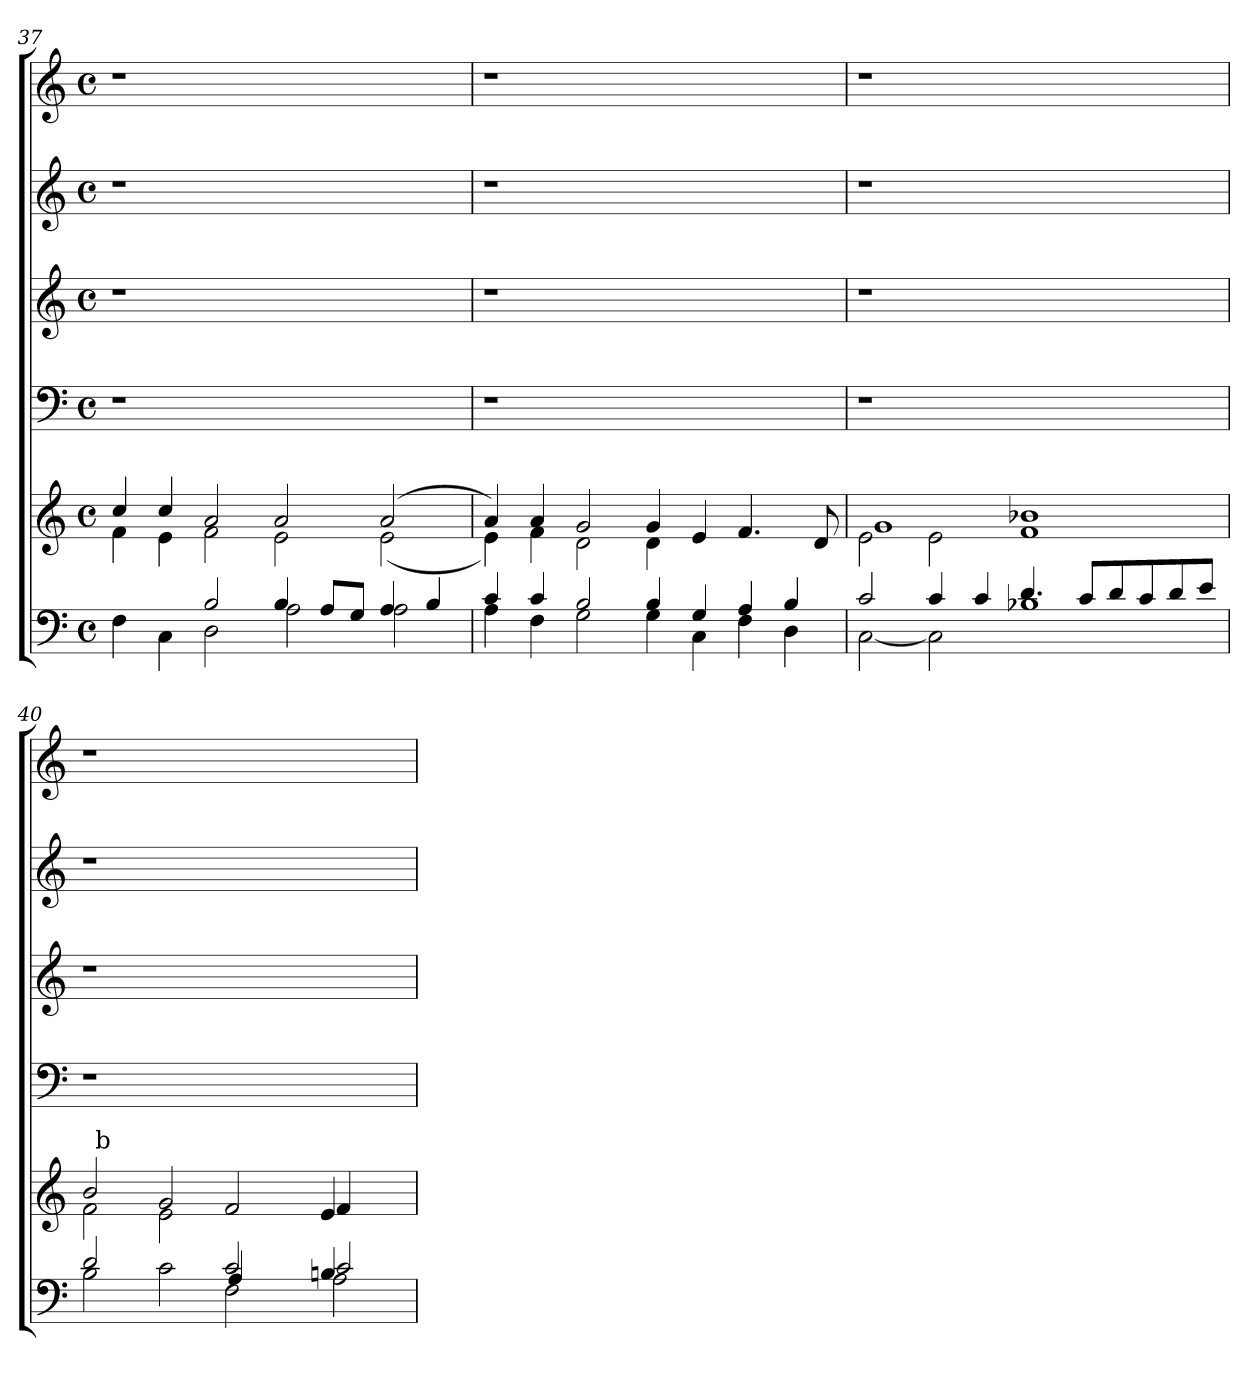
**kern	**kern	**kern	**kern	**kern	**kern
*part5	*part5	*part4	*part3	*part2	*part1
*staff6	*staff5	*staff4	*staff3	*staff2	*staff1
*clefF4	*clefG2	*clefF4	*clefG2	*clefG2	*clefG2
*k[]	*k[]	*k[]	*k[]	*k[]	*k[]
*C:	*C:	*C:	*C:	*C:	*C:
*M4/4	*M4/4	*M4/4	*M4/4	*M4/4	*M4/4
*met(c)	*met(c)	*met(c)	*met(c)	*met(c)	*met(c)
=37	=37	=37	=37	=37	=37
*^	*^	*	*	*	*
4F\	2ryy	4cc/	4f\	1r	1r	1r	1r
4C\	.	4cc/	4e\	.	.	.	.
2D\	2B/	2a/	2f\	.	.	.	.
4B/	2A\	2a/	2e\	1ryy	1ryy	1ryy	1ryy
8A/L	.	.	.	.	.	.	.
8G/J	.	.	.	.	.	.	.
4A/	2A\	(2a/	(<2e\	.	.	.	.
4B/	.	.	.	.	.	.	.
=38	=38	=38	=38	=38	=38	=38	=38
4c/	4A\	4a/)	4e\)	1r	1r	1r	1r
4c/	4F\	4f\	4a>/	.	.	.	.
2B/	2G\	2g/	2d\	.	.	.	.
4B/	4G\	4g/	4d\	1ryy	1ryy	1ryy	1ryy
4G/	4C\	4ryy	4e/	.	.	.	.
4A/	4F\	4.f/	2ryy	.	.	.	.
4B/	4D\	.	.	.	.	.	.
.	.	8d/	.	.	.	.	.
=39	=39	=39	=39	=39	=39	=39	=39
2c/	[<2C\	2e\	1g	1r	1r	1r	1r
4c/	2C\]	2e\	.	.	.	.	.
4c/	.	.	.	.	.	.	.
4.d/	1B-X	1b-X	1f	1ryy	1ryy	1ryy	1ryy
8c/L	.	.	.	.	.	.	.
8d/	.	.	.	.	.	.	.
8c/	.	.	.	.	.	.	.
8d/	.	.	.	.	.	.	.
8e/J	.	.	.	.	.	.	.
=40	=40	=40	=40	=40	=40	=40	=40
*	*^	*	*^	*	*	*	*
2d/	2B\	1ryy	2b/	2f\	32ryy	1r	1r	1r	1r
!	!	!	!	!	!LO:TX:a:t=b	!	!	!	!
.	.	.	.	.	1ryy	.	.	.	.
2ryy	2c\	.	2e\	2g/	.	.	.	.	.
2c/	2F\	4A/	(2f/	2ryy	.	1ryy	1ryy	1ryy	1ryy
.	.	.	.	.	2ryy	.	.	.	.
.	.	4ryy	.	.	.	.	.	.	.
4Bn/	2A\	2c/	(4e/	4f/)	.	.	.	.	.
.	.	.	.	.	4...ryy	.	.	.	.
4ryy	.	.	4ryy	4ryy	.	.	.	.	.
*v	*v	*v	*	*	*	*	*	*	*
*	*v	*v	*v	*	*	*	*
=	=	=	=	=	=
*-	*-	*-	*-	*-	*-
